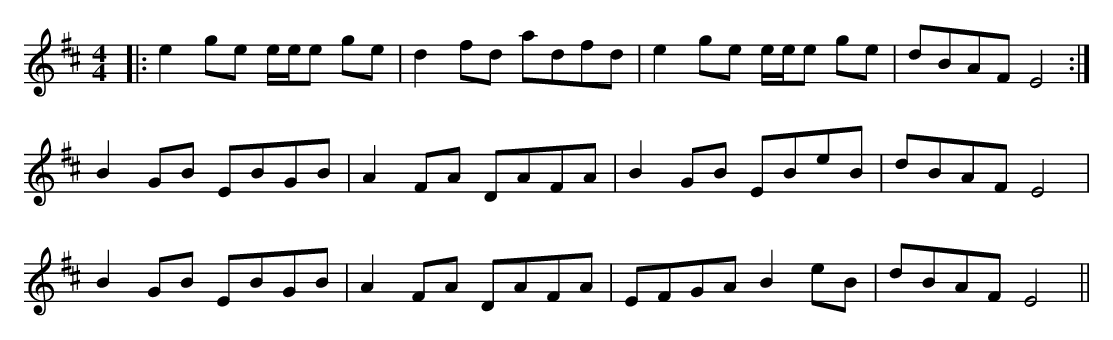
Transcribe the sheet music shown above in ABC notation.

X:1
M:4/4
K:Edor
|:e2 ge e/e/e ge|d2 fd adfd|e2 ge e/e/e ge|dBAF E4:|
B2 GB EBGB|A2 FA DAFA|B2 GB EBeB|dBAF E4|
B2 GB EBGB|A2 FA DAFA|EFGA B2 eB|dBAF E4||
